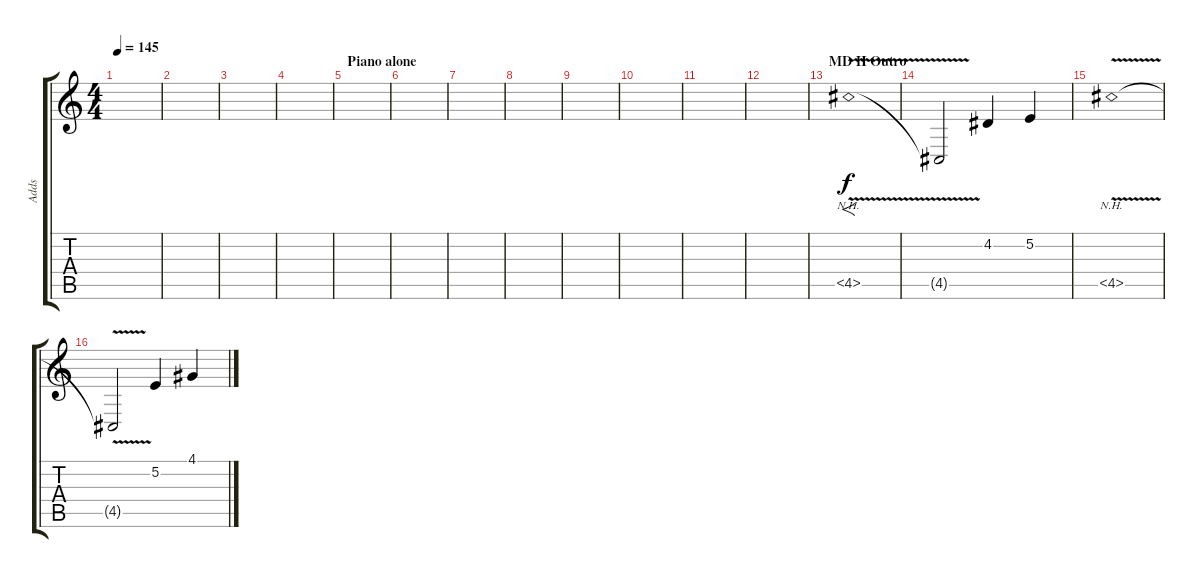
\track ("Adds" "Adds") {instrument stringensemble1}
\staff {score tabs}
\tuning (E4 B3 G3 D3 A2 E2) {hide}
\ts (4 4)
\tempo 145
\clef g2
\ks c
|
|
|
|
\section ("" "Piano alone")
|
|
|
|
|
|
|
|
\section ("" "MD II Outro")
4.5{nh v}.1{f volume 14 instrument overdrivenguitar} |
4.5{t}.2 4.2.4 5.2.4 |
4.5{nh v}.1 |
4.5{t}.2 5.2.4 4.1.4
